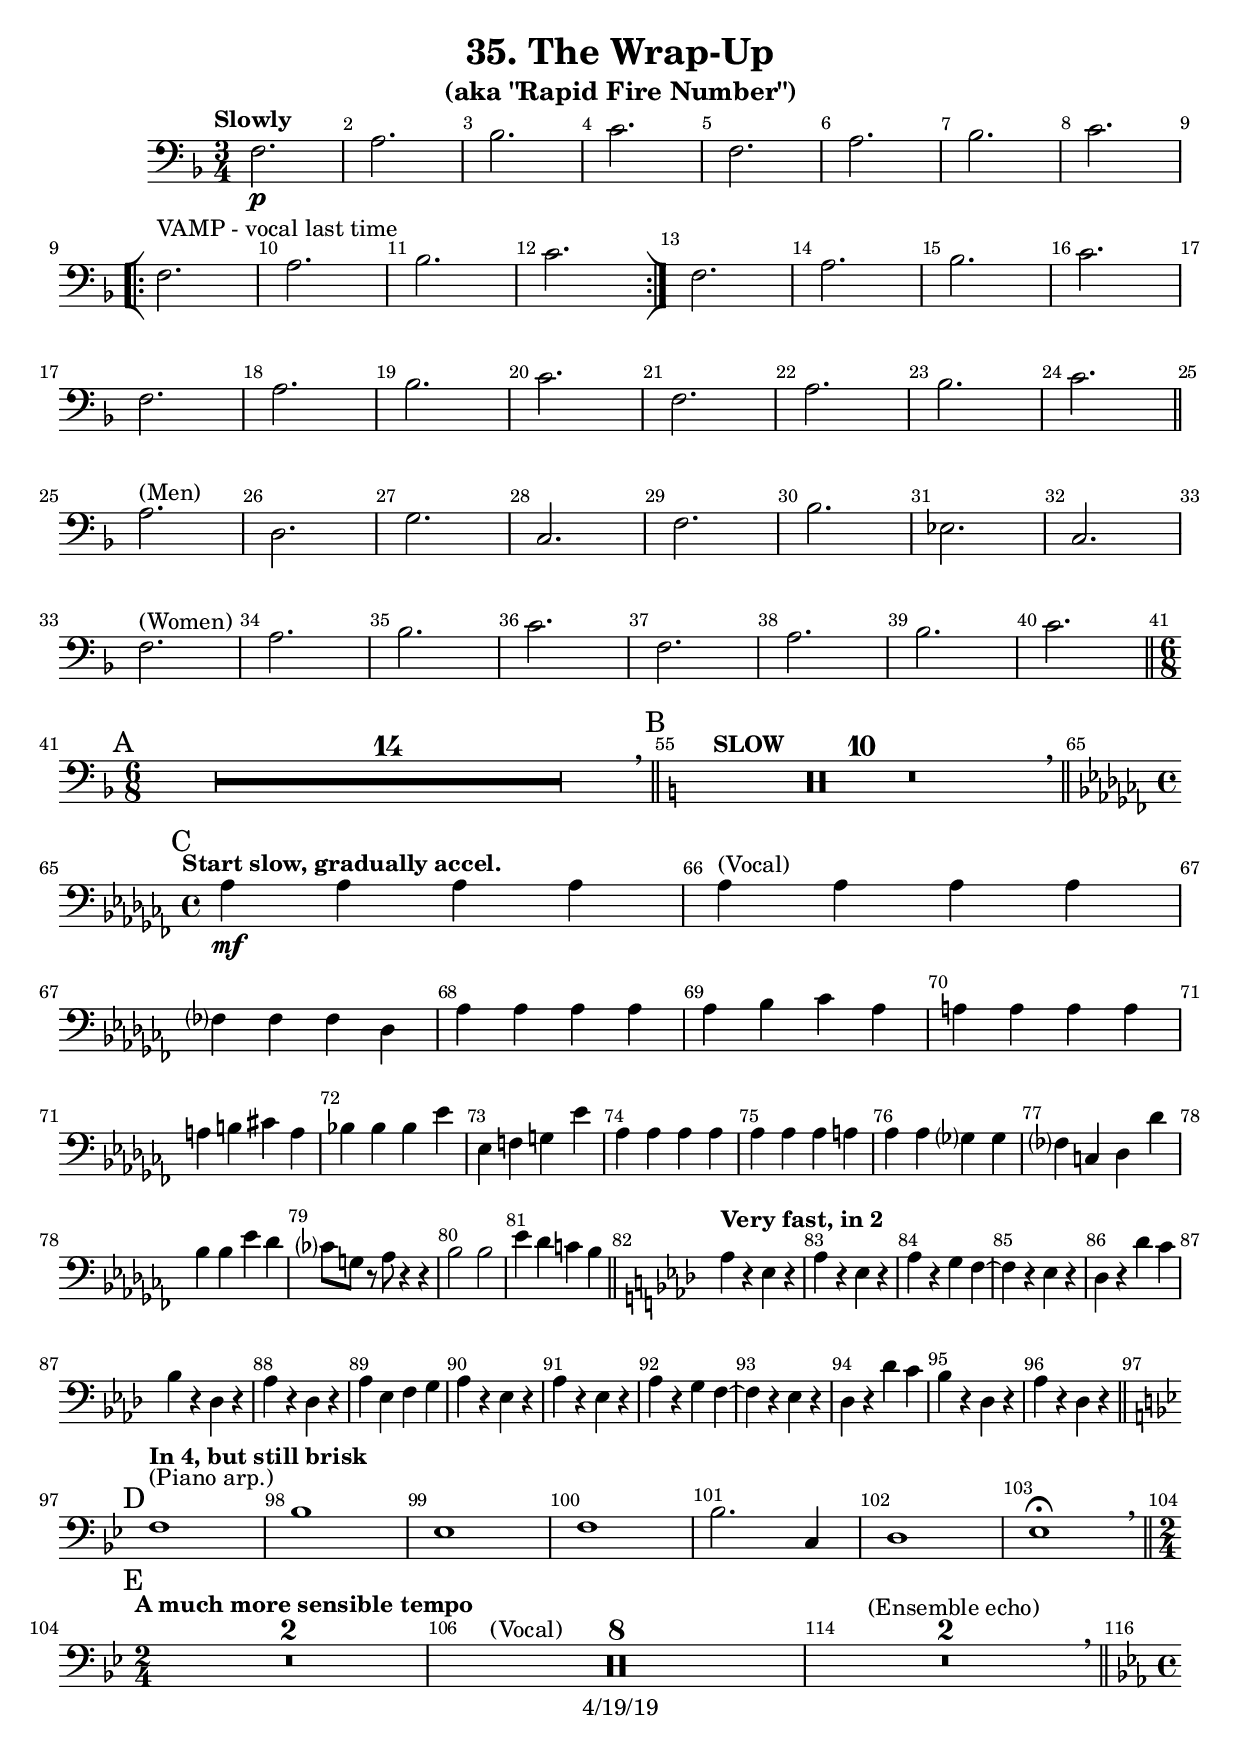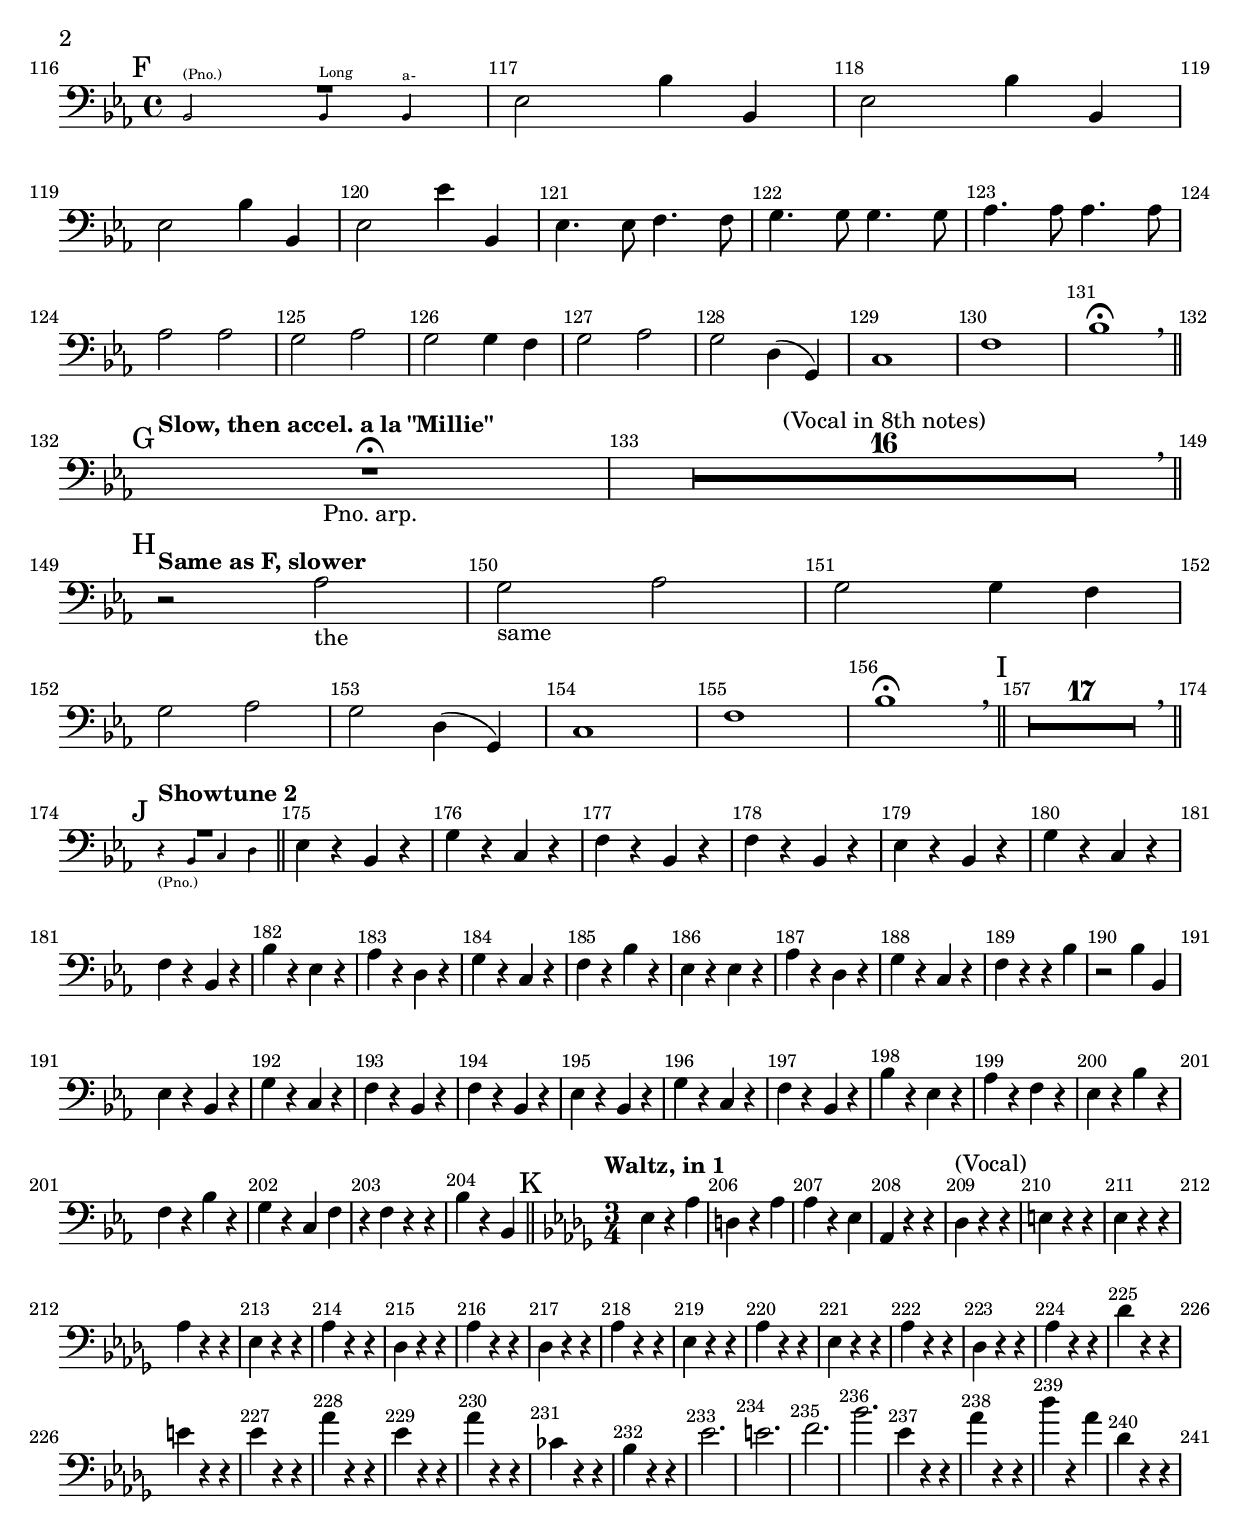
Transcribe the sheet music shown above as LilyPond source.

\header {
  title = "35. The Wrap-Up"
  subtitle = "(aka \"Rapid Fire Number\")"
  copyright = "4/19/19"
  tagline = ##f
}

global = {
  \key f \major
  \time 3/4
  \clef bass
  \tempo "Slowly"
  \compressFullBarRests
  \override Score.BarNumber.break-visibility = ##(#t #t #t)
}

\relative c {
  \global
  f2.\p a bes c f, a bes c \bar "[|:" <>^"VAMP - vocal last time" f, a bes c \bar ":|]" \repeat unfold 3 { f, a bes c }\bar "||" <>^"(Men)" a d, g c, f bes es, c <>^"(Women)" f a bes c f, a bes c \bar "||" \break
  \mark "A" \time 6/8 R2.*14 \breathe \bar "||"
  \mark "B" \tempo "SLOW" \key a \minor R2.*10 \breathe \bar "||" \break
  \mark "C" \time 4/4 \tempo "Start slow, gradually accel." \key as \minor
     as4\mf as as as <>^"(Vocal)" as as as as fes? fes fes des as' as as as as bes ces as a a a a a b cis a bes! bes bes es es, f g es'
     as, as as as as as as a as as ges? ges fes? c des des' bes bes es des ces?8 g r as r4 r bes2 bes es4 des c bes \bar "||"
     \key as \major \tempo "Very fast, in 2" \repeat unfold 2 { as r es r } as r g f ~ f r es r des r des' c bes r des, r as' r des, r as' es f g
     \repeat unfold 2 { as r es r } as r g f ~ f r es r des r des' c bes r des, r as' r des, r \bar "||" \break
  \mark "D" \tempo "In 4, but still brisk" \key bes \major f1^"(Piano arp.)" bes es, f bes2. c,4 d1 es\fermata \breathe \bar "||" \break
  \mark "E" \tempo "A much more sensible tempo" \time 2/4 R2*2 <>^"(Vocal)" R2*8 <>^"(Ensemble echo)" R2*2 \breathe \bar "||" \break
  \mark "F" \time 4/4 \key es \major << { R1 } \\ \new CueVoice { bes2^"(Pno.)" bes4^"Long" bes^"a-" } >>
    \repeat unfold 3 { es2 bes'4 bes, } es2 es'4 bes, es4. es8 f4. f8 g4. g8 g4. g8 as4. as8 as4. as8 as2 as g as g g4 f g2 as g d4( g,) c1 f1 bes\fermata \breathe \bar "||" \break
  \mark "G" \tempo "Slow, then accel. a la \"Millie\"" R1_"Pno. arp."\fermataMarkup R1*16^"(Vocal in 8th notes)" \breathe \bar "||" \break
  \mark "H" \tempo "Same as F, slower" r2 as_"the" g_"same" as g g4 f g2 as g d4( g,) c1 f bes\fermata \breathe \bar "||"
  \mark "I" R1*17 \breathe \bar "||" \break
  \mark "J" \tempo "Showtune 2" << {R1} \\ \new CueVoice { r4_"(Pno.)" bes, c d } >> \bar "||"
    es r bes r g' r c, r f r bes, r f' r bes, r es r bes r g' r c, r f r bes, r bes' r es, r as r d, r g r c, r f r bes r es, r es r
    as r d, r g r c, r f r r bes r2 bes4 bes,
    es r bes r g' r c, r f r bes, r f' r bes, r es r bes r g' r c, r f r bes, r bes' r es, r
    as r f r es r bes' r f r bes r g r c, 4 f r f r r bes r bes, \bar "||"
  \mark "K" \time 3/4 \key des \major \tempo "Waltz, in 1"
    es r as d, r as' as r es as, r r 
    des^"(Vocal)" r r e r r es r r as r r es r r as r r des, r r as' r r des, r r as' r r es r r as r r es r r as r r des, r r as' r r
    des r r e r r es r r as r r es r r as r r ces, r r bes r r es2. e f bes es,4 r r as r r des r as des, r r
}